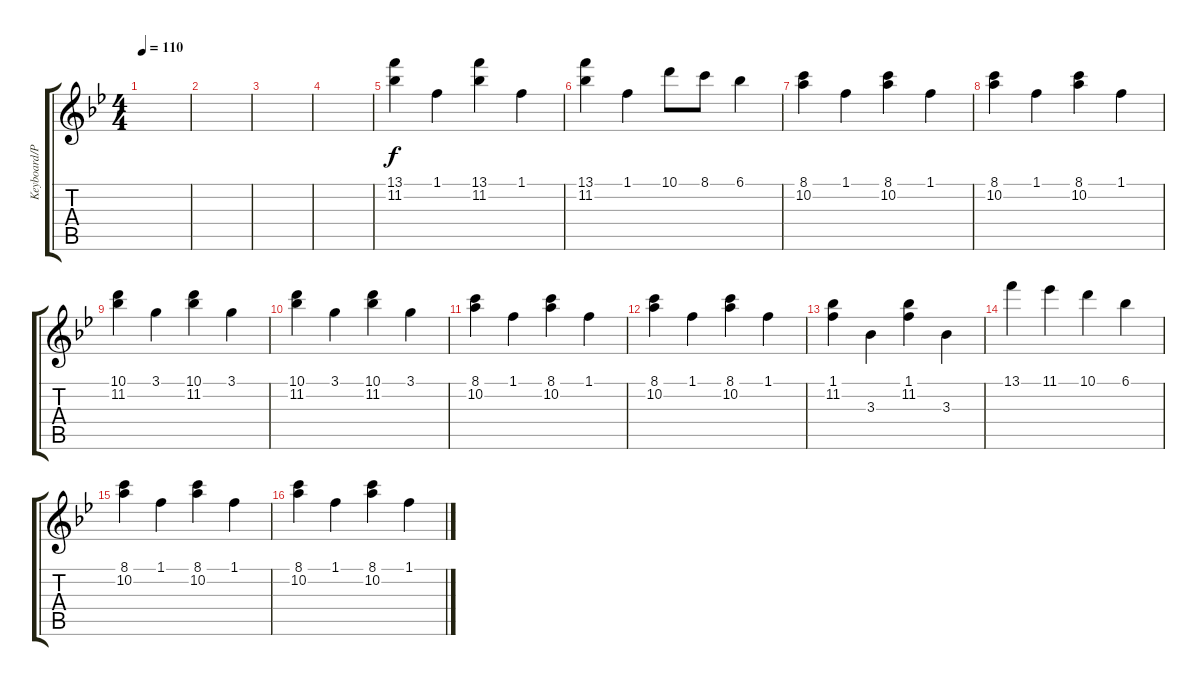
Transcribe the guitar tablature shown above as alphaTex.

\track ("Keyboard/Piano" "Keyboard/P") {instrument acousticguitarsteel}
\staff {score tabs}
\tuning (E4 B3 G3 D3 A2 E2) {hide}
\ts (4 4)
\tempo 110
\clef g2
\ks gminor
|
|
|
|
(13.1 11.2).4{instrument acousticgrandpiano} 1.1.4 (13.1 11.2).4 1.1.4 |
(13.1 11.2).4 1.1.4 10.1.8 8.1.8 6.1.4 |
(8.1 10.2).4 1.1.4 (8.1 10.2).4 1.1.4 |
(8.1 10.2).4 1.1.4 (8.1 10.2).4 1.1.4 |
(10.1 11.2).4 3.1.4 (10.1 11.2).4 3.1.4 |
(10.1 11.2).4 3.1.4 (10.1 11.2).4 3.1.4 |
(8.1 10.2).4 1.1.4 (8.1 10.2).4 1.1.4 |
(8.1 10.2).4 1.1.4 (8.1 10.2).4 1.1.4 |
(1.1 11.2).4 3.3.4 (1.1 11.2).4 3.3.4 |
13.1.4 11.1.4 10.1.4 6.1.4 |
(8.1 10.2).4 1.1.4 (8.1 10.2).4 1.1.4 |
(8.1 10.2).4 1.1.4 (8.1 10.2).4 1.1.4
